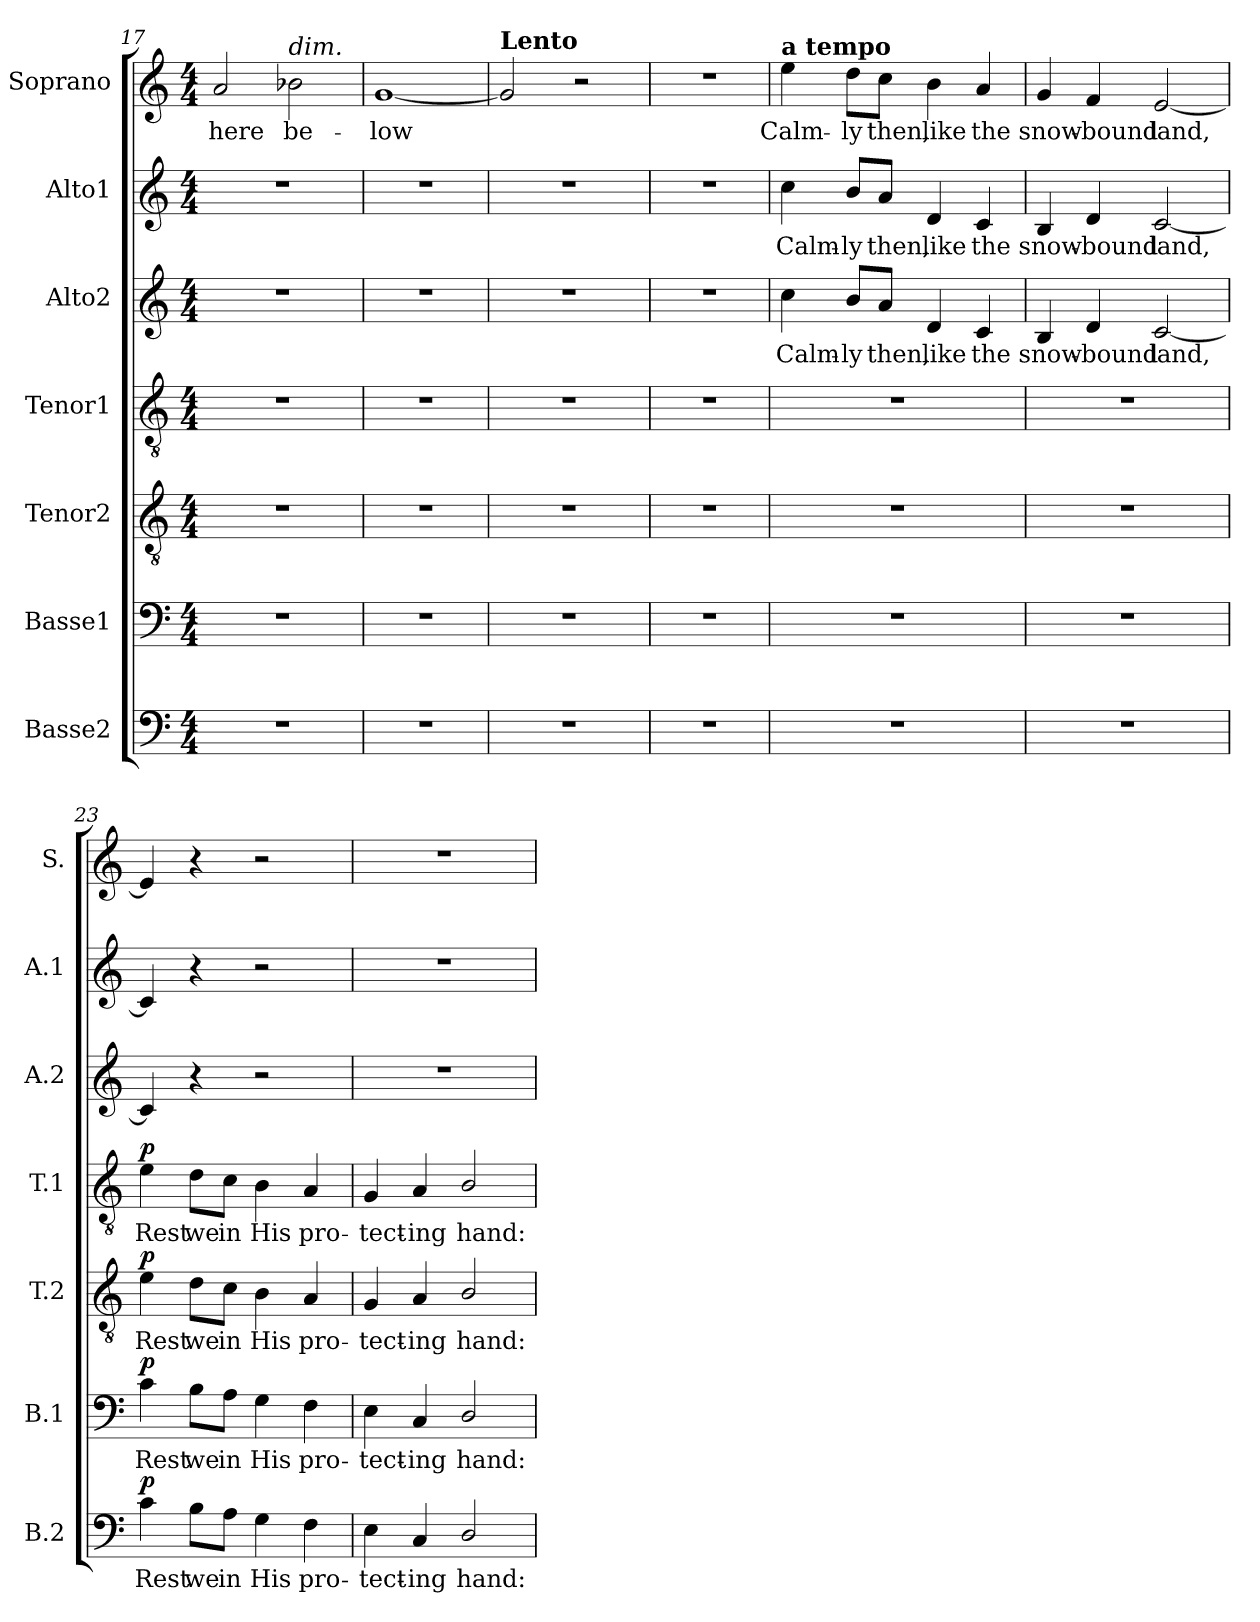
**kern	**text	**dynam	**kern	**text	**dynam	**kern	**text	**dynam	**kern	**text	**dynam	**kern	**text	**kern	**text	**kern	**text
*part7	*part7	*part7	*part6	*part6	*part6	*part5	*part5	*part5	*part4	*part4	*part4	*part3	*part3	*part2	*part2	*part1	*part1
*staff7	*staff7	*staff7	*staff6	*staff6	*staff6	*staff5	*staff5	*staff5	*staff4	*staff4	*staff4	*staff3	*staff3	*staff2	*staff2	*staff1	*staff1
*I"Basse2	*	*	*I"Basse1	*	*	*I"Tenor2	*	*	*I"Tenor1	*	*	*I"Alto2	*	*I"Alto1	*	*I"Soprano	*
*I'B.2	*	*	*I'B.1	*	*	*I'T.2	*	*	*I'T.1	*	*	*I'A.2	*	*I'A.1	*	*I'S.	*
*clefF4	*	*	*clefF4	*	*	*clefGv2	*	*	*clefGv2	*	*	*clefG2	*	*clefG2	*	*clefG2	*
*k[]	*	*	*k[]	*	*	*k[]	*	*	*k[]	*	*	*k[]	*	*k[]	*	*k[]	*
*M4/4	*	*	*M4/4	*	*	*M4/4	*	*	*M4/4	*	*	*M4/4	*	*M4/4	*	*M4/4	*
=17	=17	=17	=17	=17	=17	=17	=17	=17	=17	=17	=17	=17	=17	=17	=17	=17	=17
!	!	!	!	!	!	!	!	!	!	!	!	!	!	!	!	!	!LO:LY:b
1r	.	.	1r	.	.	1r	.	.	1r	.	.	1r	.	1r	.	2a/	here
!	!	!	!	!	!	!	!	!	!	!	!	!	!	!	!	!LO:TX:a:i:t=dim.	!
!	!	!	!	!	!	!	!	!	!	!	!	!	!	!	!	!	!LO:LY:b
.	.	.	.	.	.	.	.	.	.	.	.	.	.	.	.	2b-X\	be-
=18	=18	=18	=18	=18	=18	=18	=18	=18	=18	=18	=18	=18	=18	=18	=18	=18	=18
!	!	!	!	!	!	!	!	!	!	!	!	!	!	!	!	!	!LO:LY:b
1r	.	.	1r	.	.	1r	.	.	1r	.	.	1r	.	1r	.	[1g	-low
=19	=19	=19	=19	=19	=19	=19	=19	=19	=19	=19	=19	=19	=19	=19	=19	=19	=19
!	!	!	!	!	!	!	!	!	!	!	!	!	!	!	!	!LO:TX:a:B:t=Lento	!
1r	.	.	1r	.	.	1r	.	.	1r	.	.	1r	.	1r	.	2g/]	.
.	.	.	.	.	.	.	.	.	.	.	.	.	.	.	.	2r	.
=20	=20	=20	=20	=20	=20	=20	=20	=20	=20	=20	=20	=20	=20	=20	=20	=20	=20
1r	.	.	1r	.	.	1r	.	.	1r	.	.	1r	.	1r	.	1r	.
=21	=21	=21	=21	=21	=21	=21	=21	=21	=21	=21	=21	=21	=21	=21	=21	=21	=21
!!LO:REH:place=s1:a:B:fs=14:t=B
!	!	!	!	!	!	!	!	!	!	!	!	!	!	!	!	!LO:TX:a:B:t=a tempo	!
!	!	!	!	!	!	!	!	!	!	!	!	!	!LO:LY:b	!	!LO:LY:b	!	!LO:LY:b
1r	.	.	1r	.	.	1r	.	.	1r	.	.	4cc\	Calm-	4cc\	Calm-	4ee\	Calm-
!	!	!	!	!	!	!	!	!	!	!	!	!	!LO:LY:b	!	!LO:LY:b	!	!LO:LY:b
.	.	.	.	.	.	.	.	.	.	.	.	8b/L	-ly	8b/L	-ly	8dd\L	-ly
!	!	!	!	!	!	!	!	!	!	!	!	!	!LO:LY:b	!	!LO:LY:b	!	!LO:LY:b
.	.	.	.	.	.	.	.	.	.	.	.	8a/J	then,	8a/J	then,	8cc\J	then,
!	!	!	!	!	!	!	!	!	!	!	!	!	!LO:LY:b	!	!LO:LY:b	!	!LO:LY:b
.	.	.	.	.	.	.	.	.	.	.	.	4d/	like	4d/	like	4b\	like
!	!	!	!	!	!	!	!	!	!	!	!	!	!LO:LY:b	!	!LO:LY:b	!	!LO:LY:b
.	.	.	.	.	.	.	.	.	.	.	.	4c/	the	4c/	the	4a/	the
=22	=22	=22	=22	=22	=22	=22	=22	=22	=22	=22	=22	=22	=22	=22	=22	=22	=22
!	!	!	!	!	!	!	!	!	!	!	!	!	!LO:LY:b	!	!LO:LY:b	!	!LO:LY:b
1r	.	.	1r	.	.	1r	.	.	1r	.	.	4B/	snow-	4B/	snow-	4g/	snow-
!	!	!	!	!	!	!	!	!	!	!	!	!	!LO:LY:b	!	!LO:LY:b	!	!LO:LY:b
.	.	.	.	.	.	.	.	.	.	.	.	4d/	-bound	4d/	-bound	4f/	-bound
!	!	!	!	!	!	!	!	!	!	!	!	!	!LO:LY:b	!	!LO:LY:b	!	!LO:LY:b
.	.	.	.	.	.	.	.	.	.	.	.	[2c/	land,	[2c/	land,	[2e/	land,
=23	=23	=23	=23	=23	=23	=23	=23	=23	=23	=23	=23	=23	=23	=23	=23	=23	=23
!	!LO:LY:b	!LO:DY:a	!	!LO:LY:b	!LO:DY:a	!	!LO:LY:b	!LO:DY:a	!	!LO:LY:b	!LO:DY:a	!	!	!	!	!	!
4c\	Rest	p	4c\	Rest	p	4e\	Rest	p	4e\	Rest	p	4c/]	.	4c/]	.	4e/]	.
!	!LO:LY:b	!	!	!LO:LY:b	!	!	!LO:LY:b	!	!	!LO:LY:b	!	!	!	!	!	!	!
8B\L	we	.	8B\L	we	.	8d\L	we	.	8d\L	we	.	4r	.	4r	.	4r	.
!	!LO:LY:b	!	!	!LO:LY:b	!	!	!LO:LY:b	!	!	!LO:LY:b	!	!	!	!	!	!	!
8A\J	in	.	8A\J	in	.	8c\J	in	.	8c\J	in	.	.	.	.	.	.	.
!	!LO:LY:b	!	!	!LO:LY:b	!	!	!LO:LY:b	!	!	!LO:LY:b	!	!	!	!	!	!	!
4G\	His	.	4G\	His	.	4B\	His	.	4B\	His	.	2r	.	2r	.	2r	.
!	!LO:LY:b	!	!	!LO:LY:b	!	!	!LO:LY:b	!	!	!LO:LY:b	!	!	!	!	!	!	!
4F\	pro-	.	4F\	pro-	.	4A/	pro-	.	4A/	pro-	.	.	.	.	.	.	.
=24	=24	=24	=24	=24	=24	=24	=24	=24	=24	=24	=24	=24	=24	=24	=24	=24	=24
!	!LO:LY:b	!	!	!LO:LY:b	!	!	!LO:LY:b	!	!	!LO:LY:b	!	!	!	!	!	!	!
4E\	-tect-	.	4E\	-tect-	.	4G/	-tect-	.	4G/	-tect-	.	1r	.	1r	.	1r	.
!	!LO:LY:b	!	!	!LO:LY:b	!	!	!LO:LY:b	!	!	!LO:LY:b	!	!	!	!	!	!	!
4C/	-ing	.	4C/	-ing	.	4A/	-ing	.	4A/	-ing	.	.	.	.	.	.	.
!	!LO:LY:b	!	!	!LO:LY:b	!	!	!LO:LY:b	!	!	!LO:LY:b	!	!	!	!	!	!	!
2D/	hand:	.	2D/	hand:	.	2B/	hand:	.	2B/	hand:	.	.	.	.	.	.	.
=	=	=	=	=	=	=	=	=	=	=	=	=	=	=	=	=	=
*-	*-	*-	*-	*-	*-	*-	*-	*-	*-	*-	*-	*-	*-	*-	*-	*-	*-
